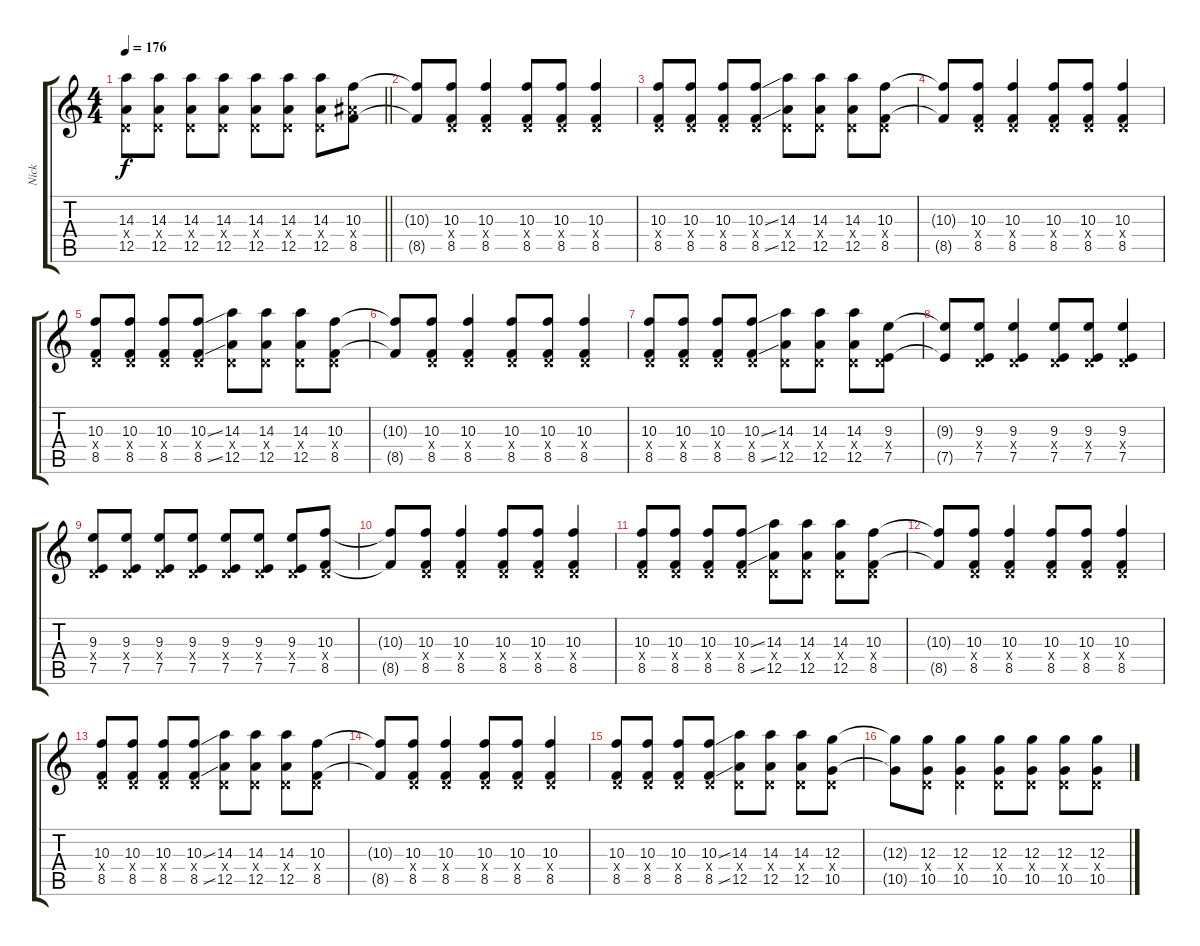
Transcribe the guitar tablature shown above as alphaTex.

\track ("Nick" "Nick") {instrument overdrivenguitar}
\staff {score tabs}
\tuning (E4 B3 G3 D3 A2 D2) {hide}
\ts (4 4)
\tempo 176
\clef g2
\barLineRight lightlight
\ks c
(14.3 0.4{x} 12.5).8{dy f} (14.3 0.4{x} 12.5).8 (14.3 0.4{x} 12.5).8 (14.3 0.4{x} 12.5).8 (14.3 0.4{x} 12.5).8 (14.3 0.4{x} 12.5).8 (14.3 0.4{x} 12.5).8 (10.3 8.4{x} 8.5).8 |
(10.3{t} 8.5{t}).8 (10.3 0.4{x} 8.5).8 (10.3 0.4{x} 8.5).4 (10.3 0.4{x} 8.5).8 (10.3 0.4{x} 8.5).8 (10.3 0.4{x} 8.5).4 |
(10.3 0.4{x} 8.5).8 (10.3 0.4{x} 8.5).8 (10.3 0.4{x} 8.5).8 (10.3{ss} 0.4{x} 8.5{ss}).8 (14.3 0.4{x} 12.5).8 (14.3 0.4{x} 12.5).8 (14.3 0.4{x} 12.5).8 (10.3 0.4{x} 8.5).8 |
(10.3{t} 8.5{t}).8 (10.3 0.4{x} 8.5).8 (10.3 0.4{x} 8.5).4 (10.3 0.4{x} 8.5).8 (10.3 0.4{x} 8.5).8 (10.3 0.4{x} 8.5).4 |
(10.3 0.4{x} 8.5).8 (10.3 0.4{x} 8.5).8 (10.3 0.4{x} 8.5).8 (10.3{ss} 0.4{x} 8.5{ss}).8 (14.3 0.4{x} 12.5).8 (14.3 0.4{x} 12.5).8 (14.3 0.4{x} 12.5).8 (10.3 0.4{x} 8.5).8 |
(10.3{t} 8.5{t}).8 (10.3 0.4{x} 8.5).8 (10.3 0.4{x} 8.5).4 (10.3 0.4{x} 8.5).8 (10.3 0.4{x} 8.5).8 (10.3 0.4{x} 8.5).4 |
(10.3 0.4{x} 8.5).8 (10.3 0.4{x} 8.5).8 (10.3 0.4{x} 8.5).8 (10.3{ss} 0.4{x} 8.5{ss}).8 (14.3 0.4{x} 12.5).8 (14.3 0.4{x} 12.5).8 (14.3 0.4{x} 12.5).8 (9.3 0.4{x} 7.5).8 |
(9.3{t} 7.5{t}).8 (9.3 0.4{x} 7.5).8 (9.3 0.4{x} 7.5).4 (9.3 0.4{x} 7.5).8 (9.3 0.4{x} 7.5).8 (9.3 0.4{x} 7.5).4 |
(9.3 0.4{x} 7.5).8 (9.3 0.4{x} 7.5).8 (9.3 0.4{x} 7.5).8 (9.3 0.4{x} 7.5).8 (9.3 0.4{x} 7.5).8 (9.3 0.4{x} 7.5).8 (9.3 0.4{x} 7.5).8 (10.3 0.4{x} 8.5).8 |
(10.3{t} 8.5{t}).8 (10.3 0.4{x} 8.5).8 (10.3 0.4{x} 8.5).4 (10.3 0.4{x} 8.5).8 (10.3 0.4{x} 8.5).8 (10.3 0.4{x} 8.5).4 |
(10.3 0.4{x} 8.5).8 (10.3 0.4{x} 8.5).8 (10.3 0.4{x} 8.5).8 (10.3{ss} 0.4{x} 8.5{ss}).8 (14.3 0.4{x} 12.5).8 (14.3 0.4{x} 12.5).8 (14.3 0.4{x} 12.5).8 (10.3 0.4{x} 8.5).8 |
(10.3{t} 8.5{t}).8 (10.3 0.4{x} 8.5).8 (10.3 0.4{x} 8.5).4 (10.3 0.4{x} 8.5).8 (10.3 0.4{x} 8.5).8 (10.3 0.4{x} 8.5).4 |
(10.3 0.4{x} 8.5).8 (10.3 0.4{x} 8.5).8 (10.3 0.4{x} 8.5).8 (10.3{ss} 0.4{x} 8.5{ss}).8 (14.3 0.4{x} 12.5).8 (14.3 0.4{x} 12.5).8 (14.3 0.4{x} 12.5).8 (10.3 0.4{x} 8.5).8 |
(10.3{t} 8.5{t}).8 (10.3 0.4{x} 8.5).8 (10.3 0.4{x} 8.5).4 (10.3 0.4{x} 8.5).8 (10.3 0.4{x} 8.5).8 (10.3 0.4{x} 8.5).4 |
(10.3 0.4{x} 8.5).8 (10.3 0.4{x} 8.5).8 (10.3 0.4{x} 8.5).8 (10.3{ss} 0.4{x} 8.5{ss}).8 (14.3 0.4{x} 12.5).8 (14.3 0.4{x} 12.5).8 (14.3 0.4{x} 12.5).8 (12.3 0.4{x} 10.5).8 |
(12.3{t} 10.5{t}).8 (12.3 0.4{x} 10.5).8 (12.3 0.4{x} 10.5).4 (12.3 0.4{x} 10.5).8 (12.3 0.4{x} 10.5).8 (12.3 0.4{x} 10.5).8 (12.3 0.4{x} 10.5).8
